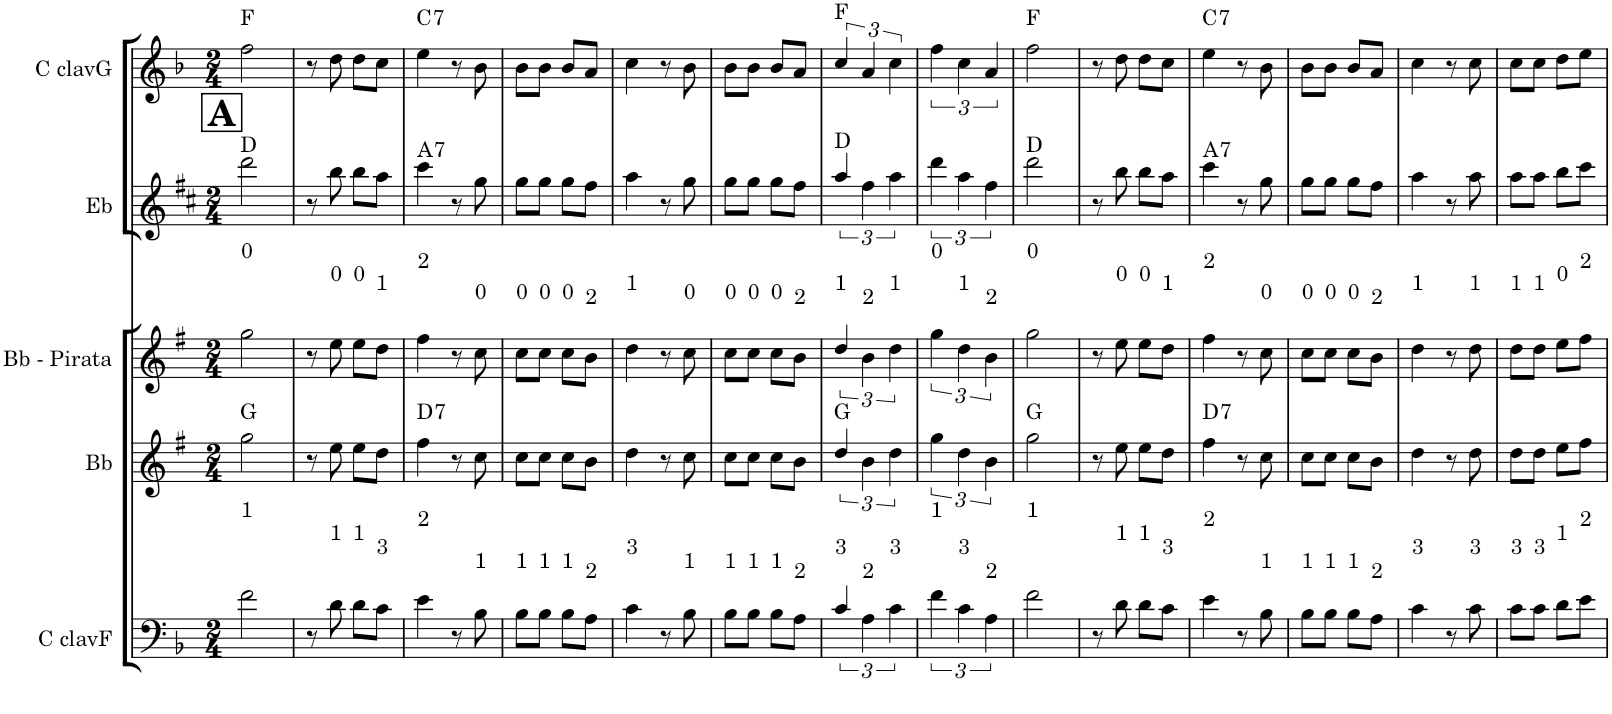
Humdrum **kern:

**kern	**kern	**harte	**kern	**kern	**harte	**kern	**harte
*part5	*part4	*part4	*part3	*part2	*part2	*part1	*part1
*staff5	*staff4	*	*staff3	*staff2	*	*staff1	*
*I"C clavF	*I"Bb	*	*I"Bb - Pirata	*I"Eb	*	*I"C clavG	*
*clefF4	*clefG2	*	*clefG2	*clefG2	*	*clefG2	*
*	*Trd1c2	*	*Trd1c2	*Trd5c9	*	*	*
*k[b-]	*k[f#]	*	*k[f#]	*k[f#c#]	*	*k[b-]	*
*F:	*G:	*	*G:	*D:	*	*F:	*
*M2/4	*M2/4	*	*M2/4	*M2/4	*	*M2/4	*
!!LO:REH:place=s1:b:B:cj:fs=18.5691:t=A
=1	=1	=1	=1	=1	=1	=1	=1
2f\	2gg\	G:maj	2gg\	2ddd\	D:maj	2ff\	F:maj
=2	=2	=2	=2	=2	=2	=2	=2
8r	8r	.	8r	8r	.	8r	.
8d\	8ee\	.	8ee\	8bb\	.	8dd\	.
8d\L	8ee\L	.	8ee\L	8bb\L	.	8dd\L	.
8c\J	8dd\J	.	8dd\J	8aa\J	.	8cc\J	.
=3	=3	=3	=3	=3	=3	=3	=3
!	!	!LO:H:kt=7	!	!	!LO:H:kt=7	!	!LO:H:kt=7
4e\	4ff#\	D:7	4ff#\	4ccc#\	A:7	4ee\	C:7
8r	8r	.	8r	8r	.	8r	.
8B-\	8cc\	.	8cc\	8gg\	.	8b-\	.
=4	=4	=4	=4	=4	=4	=4	=4
8B-\L	8cc\L	.	8cc\L	8gg\L	.	8b-\L	.
8B-\J	8cc\J	.	8cc\J	8gg\J	.	8b-\J	.
8B-\L	8cc\L	.	8cc\L	8gg\L	.	8b-/L	.
8A\J	8b\J	.	8b\J	8ff#\J	.	8a/J	.
=5	=5	=5	=5	=5	=5	=5	=5
4c\	4dd\	.	4dd\	4aa\	.	4cc\	.
8r	8r	.	8r	8r	.	8r	.
8B-\	8cc\	.	8cc\	8gg\	.	8b-\	.
=6	=6	=6	=6	=6	=6	=6	=6
8B-\L	8cc\L	.	8cc\L	8gg\L	.	8b-\L	.
8B-\J	8cc\J	.	8cc\J	8gg\J	.	8b-\J	.
8B-\L	8cc\L	.	8cc\L	8gg\L	.	8b-/L	.
8A\J	8b\J	.	8b\J	8ff#\J	.	8a/J	.
=7	=7	=7	=7	=7	=7	=7	=7
6c/	6dd/	G:maj	6dd/	6aa/	D:maj	6cc/	F:maj
6A\	6b\	.	6b\	6ff#\	.	6a/	.
6c\	6dd\	.	6dd\	6aa\	.	6cc\	.
=8	=8	=8	=8	=8	=8	=8	=8
6f\	6gg\	.	6gg\	6ddd\	.	6ff\	.
6c\	6dd\	.	6dd\	6aa\	.	6cc\	.
6A\	6b\	.	6b\	6ff#\	.	6a/	.
=9	=9	=9	=9	=9	=9	=9	=9
2f\	2gg\	G:maj	2gg\	2ddd\	D:maj	2ff\	F:maj
=10	=10	=10	=10	=10	=10	=10	=10
8r	8r	.	8r	8r	.	8r	.
8d\	8ee\	.	8ee\	8bb\	.	8dd\	.
8d\L	8ee\L	.	8ee\L	8bb\L	.	8dd\L	.
8c\J	8dd\J	.	8dd\J	8aa\J	.	8cc\J	.
=11	=11	=11	=11	=11	=11	=11	=11
!	!	!LO:H:kt=7	!	!	!LO:H:kt=7	!	!LO:H:kt=7
4e\	4ff#\	D:7	4ff#\	4ccc#\	A:7	4ee\	C:7
8r	8r	.	8r	8r	.	8r	.
8B-\	8cc\	.	8cc\	8gg\	.	8b-\	.
=12	=12	=12	=12	=12	=12	=12	=12
8B-\L	8cc\L	.	8cc\L	8gg\L	.	8b-\L	.
8B-\J	8cc\J	.	8cc\J	8gg\J	.	8b-\J	.
8B-\L	8cc\L	.	8cc\L	8gg\L	.	8b-/L	.
8A\J	8b\J	.	8b\J	8ff#\J	.	8a/J	.
=13	=13	=13	=13	=13	=13	=13	=13
4c\	4dd\	.	4dd\	4aa\	.	4cc\	.
8r	8r	.	8r	8r	.	8r	.
8c\	8dd\	.	8dd\	8aa\	.	8cc\	.
=14	=14	=14	=14	=14	=14	=14	=14
8c\L	8dd\L	.	8dd\L	8aa\L	.	8cc\L	.
8c\J	8dd\J	.	8dd\J	8aa\J	.	8cc\J	.
8d\L	8ee\L	.	8ee\L	8bb\L	.	8dd\L	.
8e\J	8ff#\J	.	8ff#\J	8ccc#\J	.	8ee\J	.
=	=	=	=	=	=	=	=
*-	*-	*-	*-	*-	*-	*-	*-
